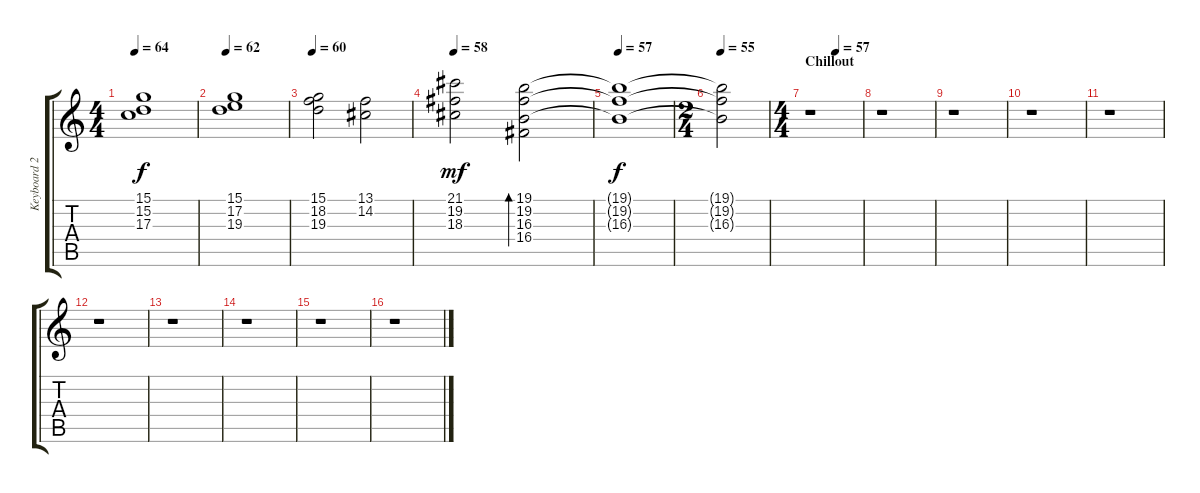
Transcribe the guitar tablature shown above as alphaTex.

\track ("Keyboard 2 (Rick) /Clocks L-2" "Keyboard 2") {instrument pad2warm}
\staff {score tabs}
\tuning (E4 B3 G3 D3 A2 E2) {hide}
\ts (4 4)
\tempo 64
\clef g2
\ks c
(15.1 15.2 17.3).1{dy f} |
\tempo 62
(15.1 17.2 19.3).1 |
\tempo 60
(15.1 18.2 19.3).2 (13.1 14.2).2 |
\tempo 58
(21.1 19.2 18.3).2{dy mf} (19.1 19.2 16.3 16.4).2{bd 60 volume 0} |
\tempo 57
(19.1{t} 19.2{t} 16.3{t}).1{dy f} |
\ts (2 4)
\tempo 55
(19.1{t} 19.2{t} 16.3{t}).2 |
\ts (4 4)
\section ("" "Chillout")
\tempo (57 0.5)
r.1 |
r.1 |
r.1 |
r.1 |
r.1 |
r.1 |
r.1 |
r.1 |
r.1 |
r.1
